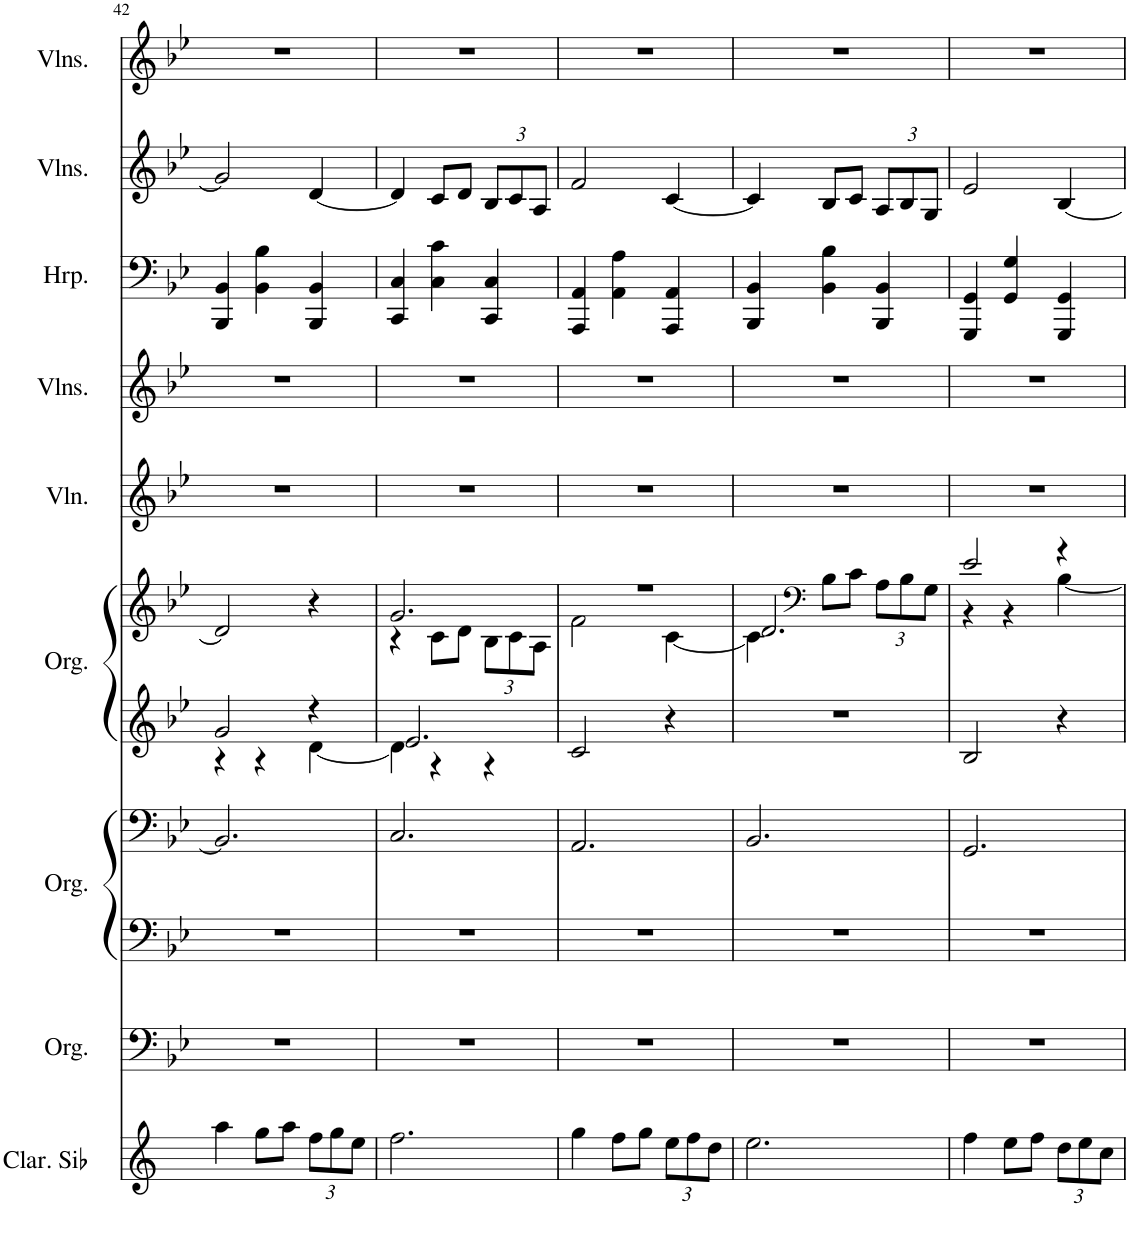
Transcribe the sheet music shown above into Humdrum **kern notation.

**kern	**kern	**kern	**kern	**kern	**kern	**kern	**kern	**kern	**kern	**kern
*part9	*part8	*part7	*part7	*part6	*part6	*part5	*part4	*part3	*part2	*part1
*staff11	*staff10	*staff9	*staff8	*staff7	*staff6	*staff5	*staff4	*staff3	*staff2	*staff1
*I"Clarinette en Sib	*I"Orgue, ChurchOrgan	*I"Orgue, ChurchOrgan	*	*I"Orgue, ChurchOrgan	*	*I"Violon,  Solo Violin	*I"Violons, StrEnsmbl 2	*I"Harpe, Pizz Strings	*I"Violons, StrEnsmbl 2	*I"Violons, StrEnsmbl 1
*I'Clar. Sib	*I'Org.	*I'Org.	*	*I'Org.	*	*I'Vln.	*I'Vlns.	*I'Hrp.	*I'Vlns.	*I'Vlns.
!!LO:PB:g=z
*clefG2	*clefF4	*clefF4	*clefF4	*clefG2	*clefG2	*clefG2	*clefG2	*clefF4	*clefG2	*clefG2
*Trd1c2	*	*	*	*	*	*	*	*	*	*
*k[]	*k[b-e-]	*k[b-e-]	*k[b-e-]	*k[b-e-]	*k[b-e-]	*k[b-e-]	*k[b-e-]	*k[b-e-]	*k[b-e-]	*k[b-e-]
*M3/4	*M3/4	*M3/4	*M3/4	*M3/4	*M3/4	*M3/4	*M3/4	*M3/4	*M3/4	*M3/4
=42	=42	=42	=42	=42	=42	=42	=42	=42	=42	=42
*	*	*	*	*^	*	*	*	*	*	*
4aa\	2.r	2.r	2.BB-/]	2g/	4r	2d/]	2.r	2.r	4BBB-/ 4BB-/	2g/]	2.r
8gg\L	.	.	.	.	4r	.	.	.	4BB-\ 4B-\	.	.
8aa\J	.	.	.	.	.	.	.	.	.	.	.
*Xbrackettup	*	*	*	*	*	*	*	*	*	*	*
12ff\L	.	.	.	4r	[4d\	4r	.	.	4BBB-/ 4BB-/	[4d/	.
12gg\	.	.	.	.	.	.	.	.	.	.	.
12ee\J	.	.	.	.	.	.	.	.	.	.	.
=43	=43	=43	=43	=43	=43	=43	=43	=43	=43	=43	=43
*	*	*	*	*	*	*^	*	*	*	*	*
2.ff\	2.r	2.r	2.C/	2.e-/	4d\]	2.g/	4r	2.r	2.r	4CC/ 4C/	4d/]	2.r
.	.	.	.	.	4r	.	8c\L	.	.	4C\ 4c\	8c/L	.
.	.	.	.	.	.	.	8d\J	.	.	.	8d/J	.
*	*	*	*	*	*	*	*Xbrackettup	*	*	*	*Xbrackettup	*
.	.	.	.	.	4r	.	12B-\L	.	.	4CC/ 4C/	12B-/L	.
.	.	.	.	.	.	.	12c\	.	.	.	12c/	.
.	.	.	.	.	.	.	12A\J	.	.	.	12A/J	.
*	*	*	*	*v	*v	*	*	*	*	*	*	*
=44	=44	=44	=44	=44	=44	=44	=44	=44	=44	=44	=44
4gg\	2.r	2.r	2.AA/	2c/	2.r	2f\	2.r	2.r	4AAA/ 4AA/	2f/	2.r
8ff\L	.	.	.	.	.	.	.	.	4AA\ 4A\	.	.
8gg\J	.	.	.	.	.	.	.	.	.	.	.
12ee\L	.	.	.	4r	.	[4c\	.	.	4AAA/ 4AA/	[4c/	.
12ff\	.	.	.	.	.	.	.	.	.	.	.
12dd\J	.	.	.	.	.	.	.	.	.	.	.
=45	=45	=45	=45	=45	=45	=45	=45	=45	=45	=45	=45
2.ee\	2.r	2.r	2.BB-/	2.r	2.d/	4c\]	2.r	2.r	4BBB-/ 4BB-/	4c/]	2.r
*	*	*	*	*	*clefF4	*	*	*	*	*	*
.	.	.	.	.	.	8B-\L	.	.	4BB-\ 4B-\	8B-/L	.
.	.	.	.	.	.	8c\J	.	.	.	8c/J	.
.	.	.	.	.	.	12A\L	.	.	4BBB-/ 4BB-/	12A/L	.
.	.	.	.	.	.	12B-\	.	.	.	12B-/	.
.	.	.	.	.	.	12G\J	.	.	.	12G/J	.
=46	=46	=46	=46	=46	=46	=46	=46	=46	=46	=46	=46
4ff\	2.r	2.r	2.GG/	2B-/	2e-/	4r	2.r	2.r	4GGG/ 4GG/	2e-/	2.r
8ee\L	.	.	.	.	.	4r	.	.	4GG/ 4G/	.	.
8ff\J	.	.	.	.	.	.	.	.	.	.	.
12dd\L	.	.	.	4r	4r	[4B-\	.	.	4GGG/ 4GG/	[4B-/	.
12ee\	.	.	.	.	.	.	.	.	.	.	.
12cc\J	.	.	.	.	.	.	.	.	.	.	.
*	*	*	*	*	*v	*v	*	*	*	*	*
=	=	=	=	=	=	=	=	=	=	=
*-	*-	*-	*-	*-	*-	*-	*-	*-	*-	*-
